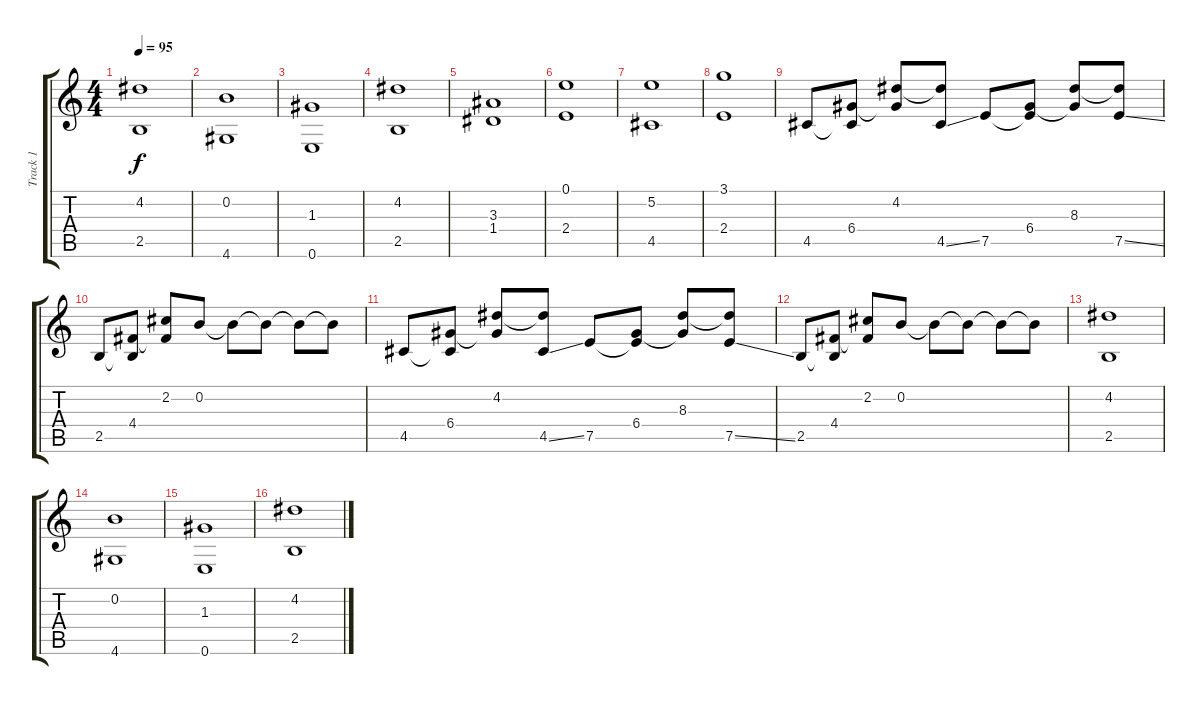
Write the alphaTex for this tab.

\track ("Track 1" "Track 1") {instrument electricguitarjazz}
\staff {score tabs}
\tuning (E4 B3 G3 D3 A2 E2) {hide}
\ts (4 4)
\tempo 95
\clef g2
\ks c
(4.2 2.5).1{dy f} |
(0.2 4.6).1 |
(1.3 0.6).1 |
(4.2 2.5).1 |
(3.3 1.4).1 |
(0.1 2.4).1 |
(5.2 4.5).1 |
(3.1 2.4).1 |
4.5.8{instrument acousticguitarnylon} (6.4 4.5{t}).8 (4.2 6.4{t}).8 (4.2{t} 4.5{ss}).8 7.5.8 (6.4 7.5{t}).8 (8.3 6.4{t}).8 (8.3{t} 7.5{ss}).8 |
2.5.8 (4.4 2.5{t}).8 (2.2 4.4{t}).8 0.2.8 0.2{t}.8 0.2{t}.8 0.2{t}.8 0.2{t}.8 |
4.5.8 (6.4 4.5{t}).8 (4.2 6.4{t}).8 (4.2{t} 4.5{ss}).8 7.5.8 (6.4 7.5{t}).8 (8.3 6.4{t}).8 (8.3{t} 7.5{ss}).8 |
2.5.8 (4.4 2.5{t}).8 (2.2 4.4{t}).8 0.2.8 0.2{t}.8 0.2{t}.8 0.2{t}.8 0.2{t}.8 |
(4.2 2.5).1{instrument electricguitarjazz} |
(0.2 4.6).1 |
(1.3 0.6).1 |
(4.2 2.5).1
